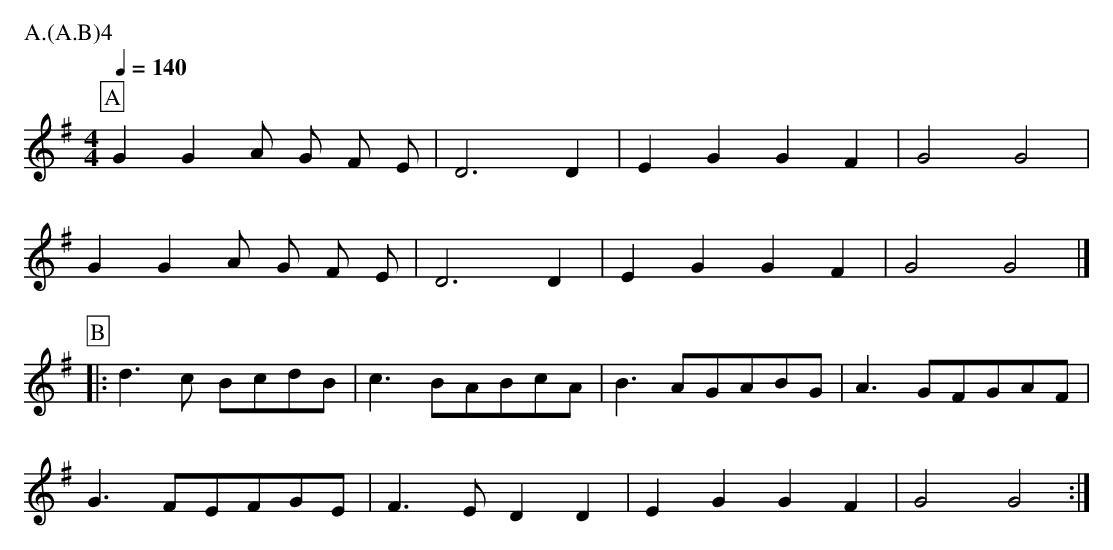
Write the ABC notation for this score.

X:1
T:Young Collins Bledington Xmas
W:
W: The chorus is repeated
L:1/4
M:4/4
Q:140
P: A.(A.B)4
K:Gmaj
P:A
G G A/2 G/2 F/2 E/2 | D3 D | E G G F | G2 G2 |
G G A/2 G/2 F/2 E/2 | D3 D | E G G F | G2 G2|]
P:B
[|: d3/2 c/2 B/2c/2d/2B/2 | c3/2 B/2A/2B/2c/2A/2 | B3/2 A/2G/2A/2B/2G/2 | A3/2 G/2F/2G/2A/2F/2 |
 G3/2 F/2E/2F/2G/2E/2 | F3/2 E/2 D D | E G G F | G2 G2 :|]
